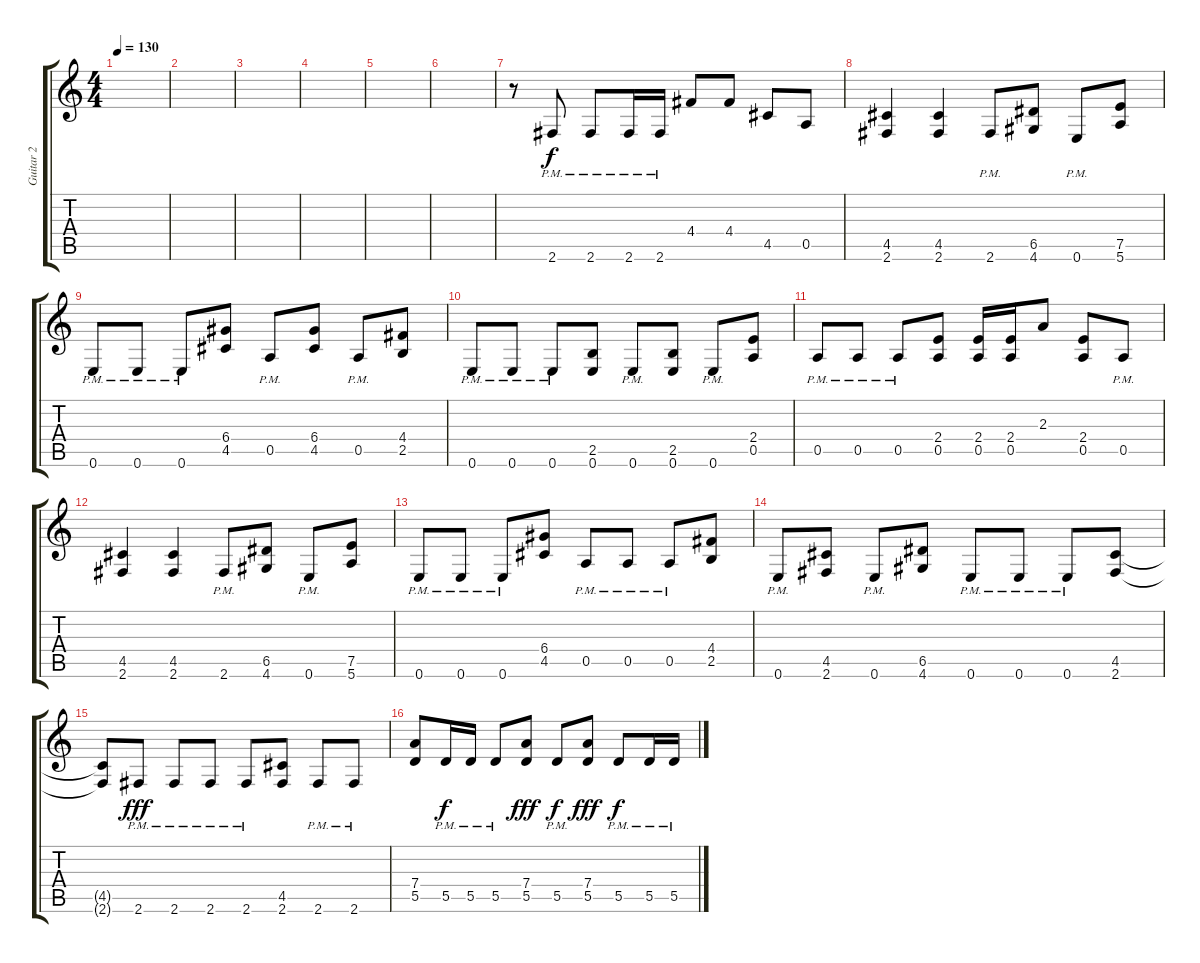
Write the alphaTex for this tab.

\track ("Guitar 2" "Guitar 2") {instrument distortionguitar}
\staff {score tabs}
\tuning (E4 B3 G3 D3 A2 E2) {hide}
\ts (4 4)
\tempo 130
\clef g2
\ks c
|
|
|
|
|
|
r.8 2.6{pm}.8 2.6{pm}.8 2.6{pm}.16 2.6{pm}.16 4.4.8 4.4.8 4.5.8 0.5.8 |
(4.5 2.6).4 (4.5 2.6).4 2.6{pm}.8 (6.5 4.6).8 0.6{pm}.8 (7.5 5.6).8 |
0.6{pm}.8 0.6{pm}.8 0.6{pm}.8 (6.4 4.5).8 0.5{pm}.8 (6.4 4.5).8 0.5{pm}.8 (4.4 2.5).8 |
0.6{pm}.8 0.6{pm}.8 0.6{pm}.8 (2.5 0.6).8 0.6{pm}.8 (2.5 0.6).8 0.6{pm}.8 (2.4 0.5).8 |
0.5{pm}.8 0.5{pm}.8 0.5{pm}.8 (2.4 0.5).8 (2.4 0.5).16 (2.4 0.5).16 2.3.8 (2.4 0.5).8 0.5{pm}.8 |
(4.5 2.6).4 (4.5 2.6).4 2.6{pm}.8 (6.5 4.6).8 0.6{pm}.8 (7.5 5.6).8 |
0.6{pm}.8 0.6{pm}.8 0.6{pm}.8 (6.4 4.5).8 0.5{pm}.8 0.5{pm}.8 0.5{pm}.8 (4.4 2.5).8 |
0.6{pm}.8 (4.5 2.6).8 0.6{pm}.8 (6.5 4.6).8 0.6{pm}.8 0.6{pm}.8 0.6{pm}.8 (4.5 2.6).8 |
(4.5{t} 2.6{t}).8{dy f} 2.6{pm}.8{dy fff} 2.6{pm}.8 2.6{pm}.8 2.6{pm}.8 (4.5 2.6).8 2.6{pm}.8 2.6{pm}.8 |
(7.4 5.5).8 5.5{pm}.16{dy f} 5.5{pm}.16 5.5{pm}.8 (7.4 5.5).8{dy fff} 5.5{pm}.8{dy f} (7.4 5.5).8{dy fff} 5.5{pm}.8{dy f} 5.5{pm}.16 5.5{pm}.16
